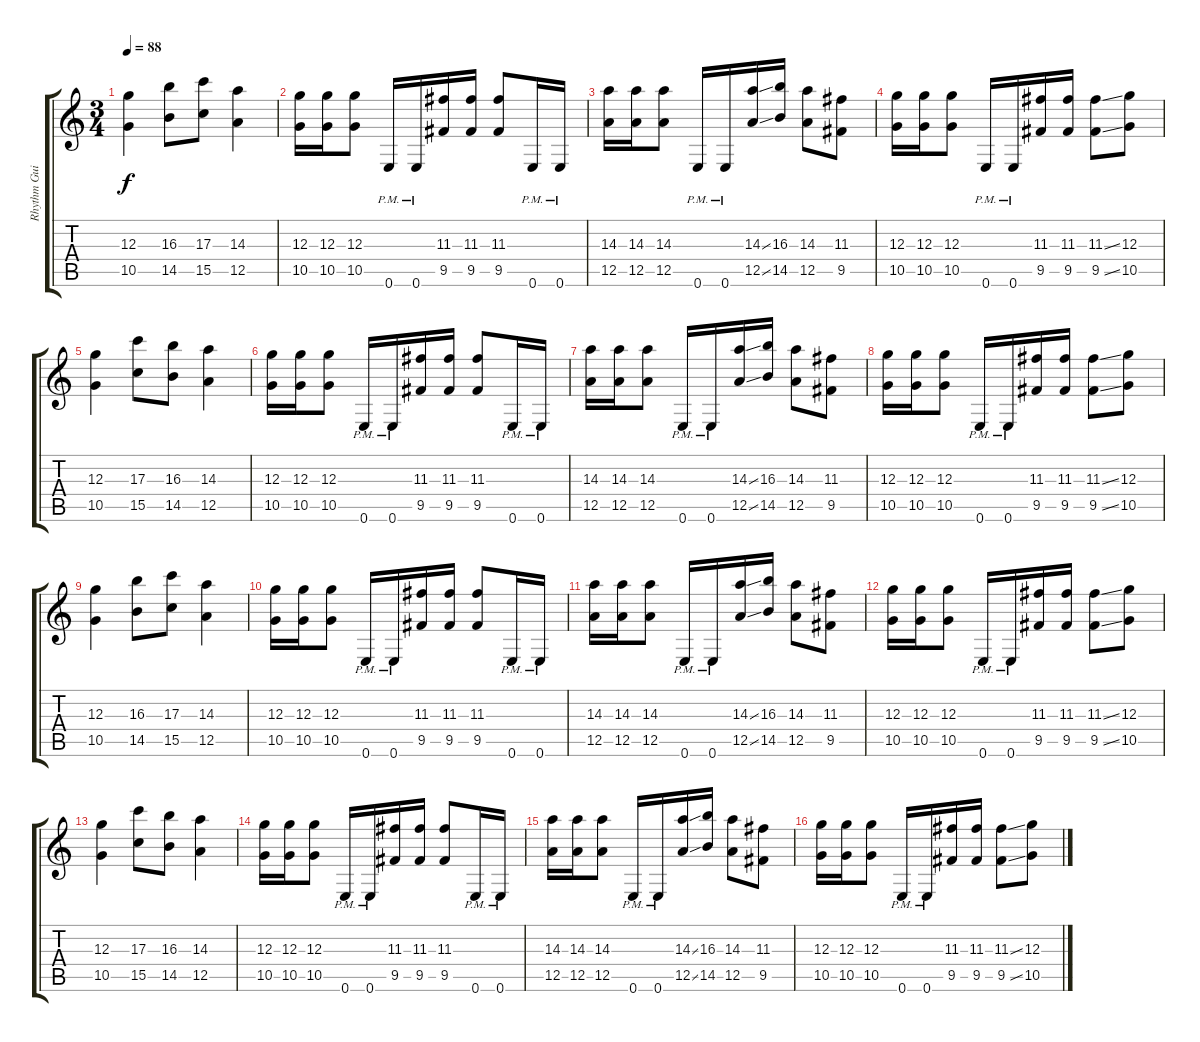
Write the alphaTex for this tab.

\track ("Rhythm Guitar I" "Rhythm Gui") {instrument overdrivenguitar}
\staff {score tabs}
\tuning (E4 B3 G3 D3 A2 E2) {hide}
\ts (3 4)
\tempo 88
\clef g2
\ks c
(12.3 10.5).4{dy f} (16.3 14.5).8 (17.3 15.5).8 (14.3 12.5).4 |
(12.3 10.5).16{volume 10} (12.3 10.5).16 (12.3 10.5).8 0.6{pm}.16 0.6{pm}.16 (11.3 9.5).16 (11.3 9.5).16 (11.3 9.5).8 0.6{pm}.16 0.6{pm}.16 |
(14.3 12.5).16 (14.3 12.5).16 (14.3 12.5).8 0.6{pm}.16 0.6{pm}.16 (14.3{ss} 12.5{ss}).16 (16.3 14.5).16 (14.3 12.5).8 (11.3 9.5).8 |
(12.3 10.5).16 (12.3 10.5).16 (12.3 10.5).8 0.6{pm}.16 0.6{pm}.16 (11.3 9.5).16 (11.3 9.5).16 (11.3{ss} 9.5{ss}).8 (12.3 10.5).8 |
(12.3 10.5).4 (17.3 15.5).8 (16.3 14.5).8 (14.3 12.5).4 |
(12.3 10.5).16 (12.3 10.5).16 (12.3 10.5).8 0.6{pm}.16 0.6{pm}.16 (11.3 9.5).16 (11.3 9.5).16 (11.3 9.5).8 0.6{pm}.16 0.6{pm}.16 |
(14.3 12.5).16 (14.3 12.5).16 (14.3 12.5).8 0.6{pm}.16 0.6{pm}.16 (14.3{ss} 12.5{ss}).16 (16.3 14.5).16 (14.3 12.5).8 (11.3 9.5).8 |
(12.3 10.5).16{volume 6} (12.3 10.5).16 (12.3 10.5).8 0.6{pm}.16 0.6{pm}.16 (11.3 9.5).16 (11.3 9.5).16 (11.3{ss} 9.5{ss}).8 (12.3 10.5).8 |
(12.3 10.5).4 (16.3 14.5).8 (17.3 15.5).8 (14.3 12.5).4 |
(12.3 10.5).16 (12.3 10.5).16 (12.3 10.5).8 0.6{pm}.16 0.6{pm}.16 (11.3 9.5).16 (11.3 9.5).16 (11.3 9.5).8 0.6{pm}.16 0.6{pm}.16 |
(14.3 12.5).16 (14.3 12.5).16 (14.3 12.5).8 0.6{pm}.16 0.6{pm}.16 (14.3{ss} 12.5{ss}).16 (16.3 14.5).16 (14.3 12.5).8 (11.3 9.5).8 |
(12.3 10.5).16 (12.3 10.5).16 (12.3 10.5).8 0.6{pm}.16 0.6{pm}.16 (11.3 9.5).16 (11.3 9.5).16 (11.3{ss} 9.5{ss}).8 (12.3 10.5).8 |
(12.3 10.5).4 (17.3 15.5).8 (16.3 14.5).8 (14.3 12.5).4 |
(12.3 10.5).16{volume 2} (12.3 10.5).16 (12.3 10.5).8 0.6{pm}.16 0.6{pm}.16 (11.3 9.5).16 (11.3 9.5).16 (11.3 9.5).8 0.6{pm}.16 0.6{pm}.16 |
(14.3 12.5).16 (14.3 12.5).16 (14.3 12.5).8 0.6{pm}.16 0.6{pm}.16 (14.3{ss} 12.5{ss}).16 (16.3 14.5).16 (14.3 12.5).8 (11.3 9.5).8 |
(12.3 10.5).16 (12.3 10.5).16 (12.3 10.5).8 0.6{pm}.16 0.6{pm}.16 (11.3 9.5).16 (11.3 9.5).16 (11.3{ss} 9.5{ss}).8 (12.3 10.5).8
